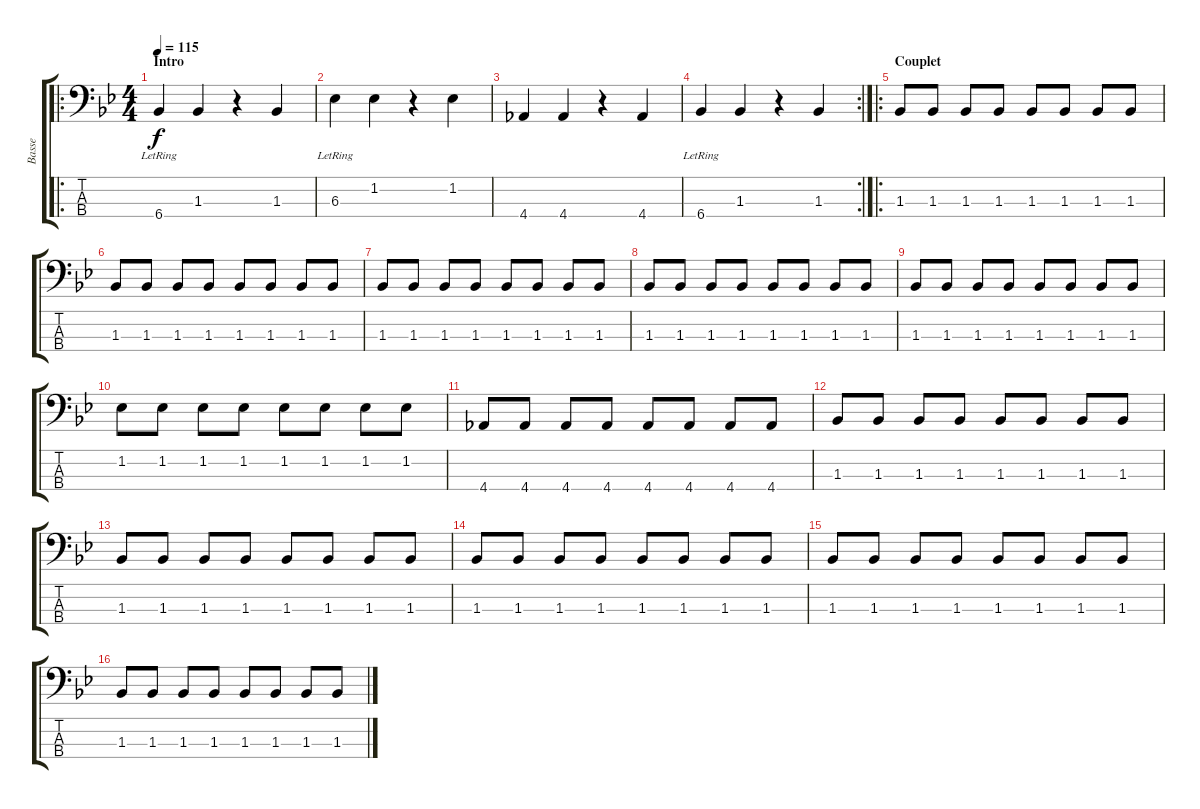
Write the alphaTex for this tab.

\track ("Basse" "Basse") {instrument electricbassfinger}
\staff {score tabs}
\tuning (G2 D2 A1 E1) {hide}
\ro
\ts (4 4)
\section ("" "Intro")
\tempo 115
\clef f4
\ks bb
6.4{lr}.4{dy f instrument electricbassfinger} 1.3.4 r.4 1.3.4 |
6.3{lr}.4 1.2.4 r.4 1.2.4 |
4.4.4 4.4.4 r.4 4.4.4 |
\rc 2
6.4{lr}.4 1.3.4 r.4 1.3.4 |
\ro
\section ("" "Couplet")
1.3.8 1.3.8 1.3.8 1.3.8 1.3.8 1.3.8 1.3.8 1.3.8 |
1.3.8 1.3.8 1.3.8 1.3.8 1.3.8 1.3.8 1.3.8 1.3.8 |
1.3.8 1.3.8 1.3.8 1.3.8 1.3.8 1.3.8 1.3.8 1.3.8 |
1.3.8 1.3.8 1.3.8 1.3.8 1.3.8 1.3.8 1.3.8 1.3.8 |
1.3.8 1.3.8 1.3.8 1.3.8 1.3.8 1.3.8 1.3.8 1.3.8 |
1.2.8 1.2.8 1.2.8 1.2.8 1.2.8 1.2.8 1.2.8 1.2.8 |
4.4.8 4.4.8 4.4.8 4.4.8 4.4.8 4.4.8 4.4.8 4.4.8 |
1.3.8 1.3.8 1.3.8 1.3.8 1.3.8 1.3.8 1.3.8 1.3.8 |
1.3.8 1.3.8 1.3.8 1.3.8 1.3.8 1.3.8 1.3.8 1.3.8 |
1.3.8 1.3.8 1.3.8 1.3.8 1.3.8 1.3.8 1.3.8 1.3.8 |
1.3.8 1.3.8 1.3.8 1.3.8 1.3.8 1.3.8 1.3.8 1.3.8 |
1.3.8 1.3.8 1.3.8 1.3.8 1.3.8 1.3.8 1.3.8 1.3.8
